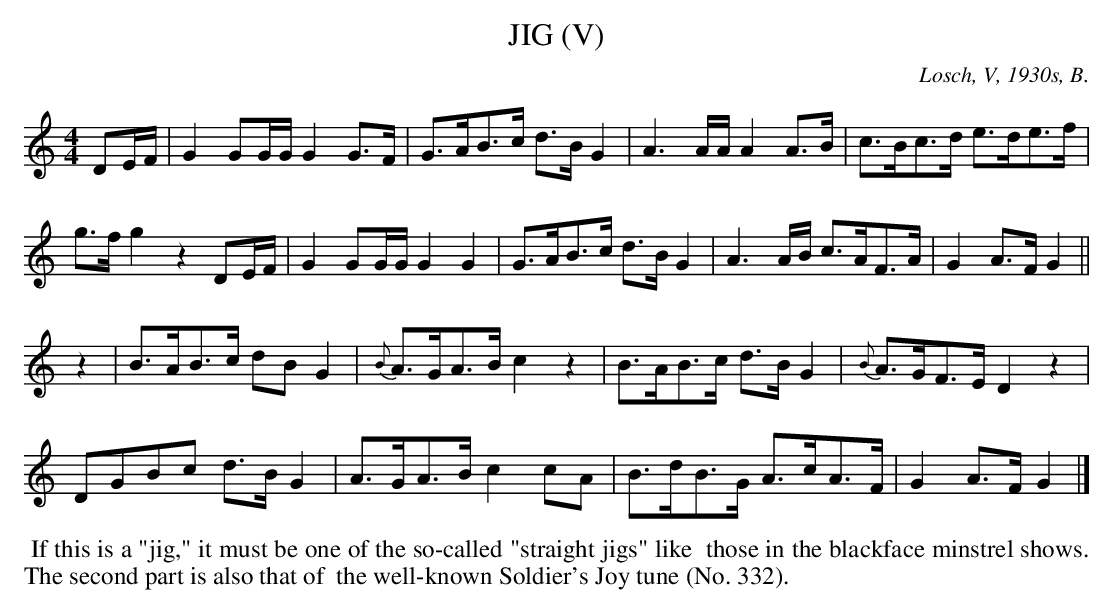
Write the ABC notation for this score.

X:1
T: JIG (V)
O: Losch, V, 1930s, B.
M: 4/4
L: 1/8
K: C
DE/F/ |\
G2 GG/G/ G2G>F | G>AB>c d>BG2 | A3A/A/ A2A>B | c>Bc>d e>de>f |
g>fg2 z2DE/F/ | G2 GG/G/ G2G2 | G>AB>c d>BG2 | A3A/B/ c>AF>A | G2A>F G2 ||
z2 |\
B>AB>c dBG2 | {B}A>GA>B c2z2 | B>AB>c d>BG2 | {B}A>GF>E D2z2 |
DGBc d>BG2 | A>GA>B c2cA | B>dB>G A>cA>F | G2A>F G2 |]
